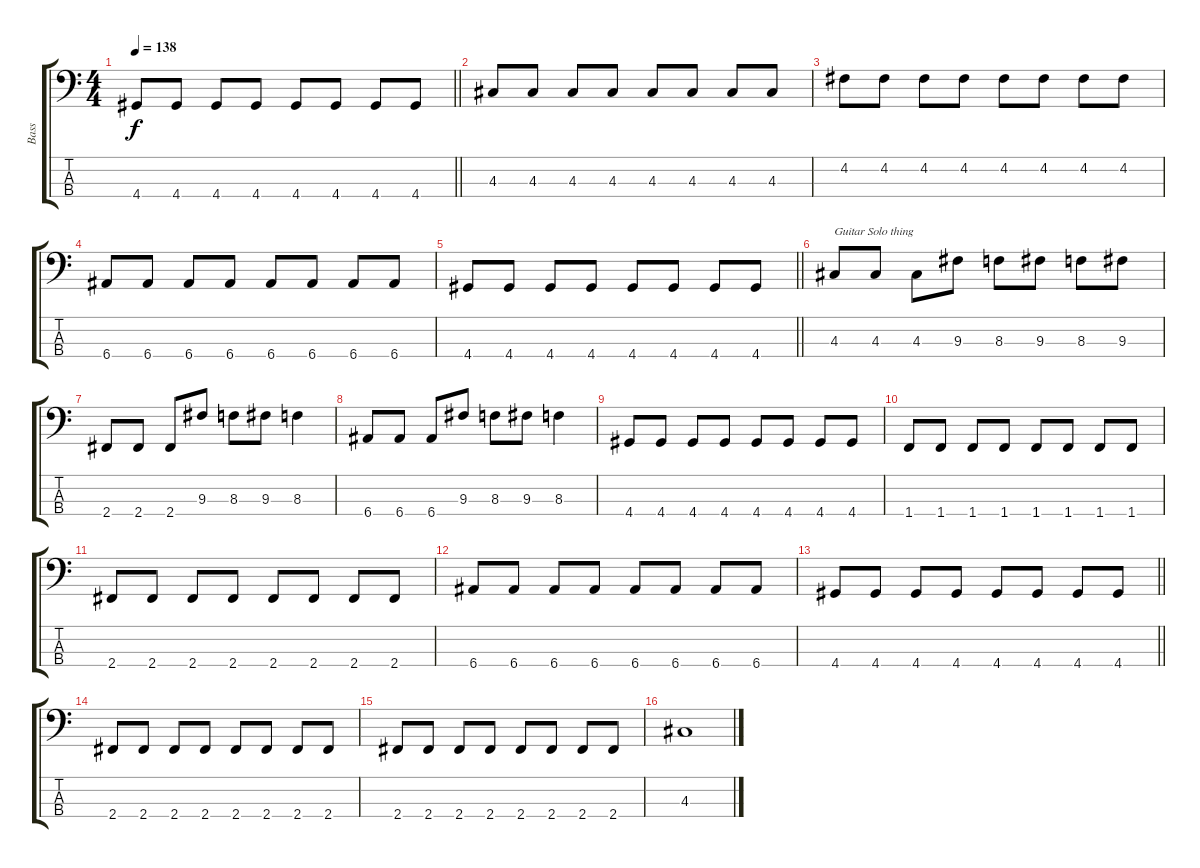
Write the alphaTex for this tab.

\track ("Bass" "Bass") {mute instrument electricbassfinger}
\staff {score tabs}
\tuning (G2 D2 A1 E1) {hide}
\ts (4 4)
\tempo 138
\clef f4
\barLineRight lightlight
\ks c
4.4.8{dy f} 4.4.8 4.4.8 4.4.8 4.4.8 4.4.8 4.4.8 4.4.8 |
4.3.8 4.3.8 4.3.8 4.3.8 4.3.8 4.3.8 4.3.8 4.3.8 |
4.2.8 4.2.8 4.2.8 4.2.8 4.2.8 4.2.8 4.2.8 4.2.8 |
6.4.8 6.4.8 6.4.8 6.4.8 6.4.8 6.4.8 6.4.8 6.4.8 |
\barLineRight lightlight
4.4.8 4.4.8 4.4.8 4.4.8 4.4.8 4.4.8 4.4.8 4.4.8 |
4.3.8{txt "Guitar Solo thing"} 4.3.8 4.3.8 9.3.8 8.3.8 9.3.8 8.3.8 9.3.8 |
2.4.8 2.4.8 2.4.8 9.3.8 8.3.8 9.3.8 8.3.4 |
6.4.8 6.4.8 6.4.8 9.3.8 8.3.8 9.3.8 8.3.4 |
4.4.8 4.4.8 4.4.8 4.4.8 4.4.8 4.4.8 4.4.8 4.4.8 |
1.4.8 1.4.8 1.4.8 1.4.8 1.4.8 1.4.8 1.4.8 1.4.8 |
2.4.8 2.4.8 2.4.8 2.4.8 2.4.8 2.4.8 2.4.8 2.4.8 |
6.4.8 6.4.8 6.4.8 6.4.8 6.4.8 6.4.8 6.4.8 6.4.8 |
\barLineRight lightlight
4.4.8 4.4.8 4.4.8 4.4.8 4.4.8 4.4.8 4.4.8 4.4.8 |
2.4.8 2.4.8 2.4.8 2.4.8 2.4.8 2.4.8 2.4.8 2.4.8 |
2.4.8 2.4.8 2.4.8 2.4.8 2.4.8 2.4.8 2.4.8 2.4.8 |
4.3.1
